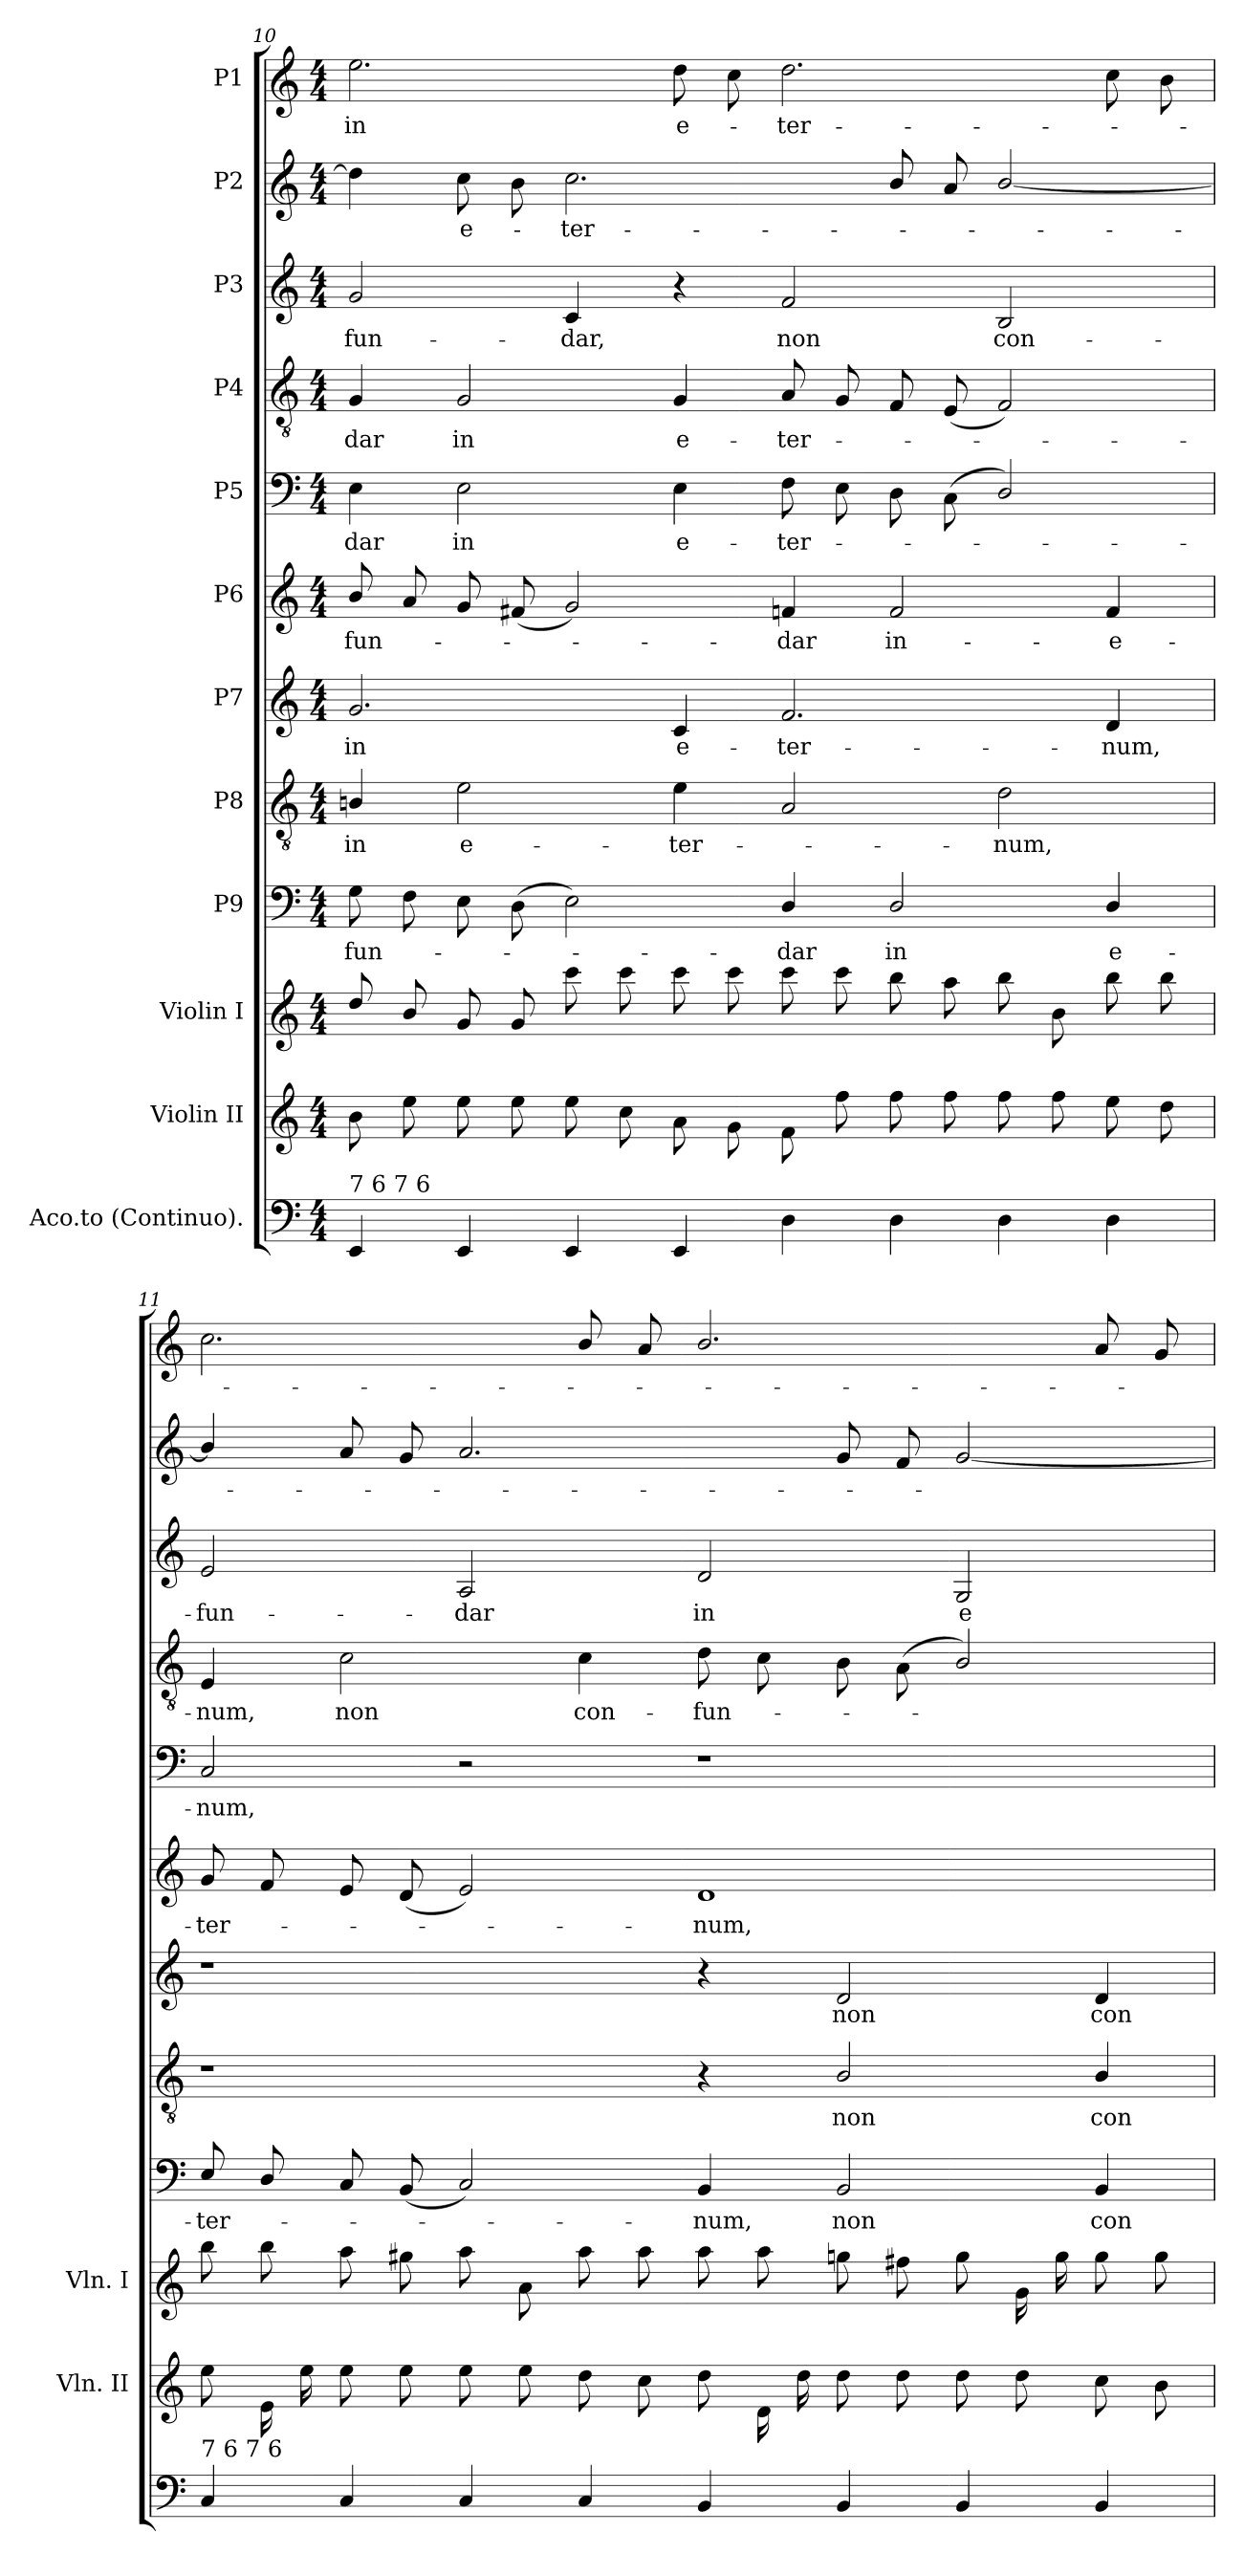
**kern	**kern	**kern	**kern	**text	**kern	**text	**kern	**text	**kern	**text	**kern	**text	**kern	**text	**kern	**text	**kern	**text	**kern	**text
*part12	*part11	*part10	*part9	*part9	*part8	*part8	*part7	*part7	*part6	*part6	*part5	*part5	*part4	*part4	*part3	*part3	*part2	*part2	*part1	*part1
*staff12	*staff11	*staff10	*staff9	*staff9	*staff8	*staff8	*staff7	*staff7	*staff6	*staff6	*staff5	*staff5	*staff4	*staff4	*staff3	*staff3	*staff2	*staff2	*staff1	*staff1
*I"Aco.to (Continuo).	*I"Violin II	*I"Violin I	*I"P9	*	*I"P8	*	*I"P7	*	*I"P6	*	*I"P5	*	*I"P4	*	*I"P3	*	*I"P2	*	*I"P1	*
*	*I'Vln. II	*I'Vln. I	*	*	*	*	*	*	*	*	*	*	*	*	*	*	*	*	*	*
*clefF4	*clefG2	*clefG2	*clefF4	*	*clefGv2	*	*clefG2	*	*clefG2	*	*clefF4	*	*clefGv2	*	*clefG2	*	*clefG2	*	*clefG2	*
*	*	*	*	*	*ITrd7c12	*	*	*	*	*	*	*	*ITrd7c12	*	*	*	*	*	*	*
*k[]	*k[]	*k[]	*k[]	*	*k[]	*	*k[]	*	*k[]	*	*k[]	*	*k[]	*	*k[]	*	*k[]	*	*k[]	*
*C:	*C:	*C:	*C:	*	*C:	*	*C:	*	*C:	*	*C:	*	*C:	*	*C:	*	*C:	*	*C:	*
*M4/4	*M4/4	*M4/4	*M4/4	*	*M4/4	*	*M4/4	*	*M4/4	*	*M4/4	*	*M4/4	*	*M4/4	*	*M4/4	*	*M4/4	*
=10	=10	=10	=10	=10	=10	=10	=10	=10	=10	=10	=10	=10	=10	=10	=10	=10	=10	=10	=10	=10
!	!	!	!	!LO:LY:b:color=#000000	!	!	!	!	!	!	!	!	!	!	!	!	!	!	!	!
!	!	!	!	!	!	!LO:LY:b:color=#000000	!	!	!	!	!	!	!	!	!	!	!	!	!	!
!	!	!	!	!	!	!	!	!LO:LY:b:color=#000000	!	!	!	!	!	!	!	!	!	!	!	!
!	!	!	!	!	!	!	!	!	!	!LO:LY:b:color=#000000	!	!	!	!	!	!	!	!	!	!
!	!	!	!	!	!	!	!	!	!	!	!	!LO:LY:b:color=#000000	!	!	!	!	!	!	!	!
!	!	!	!	!	!	!	!	!	!	!	!	!	!	!LO:LY:b:color=#000000	!	!	!	!	!	!
!	!	!	!	!	!	!	!	!	!	!	!	!	!	!	!	!LO:LY:b:color=#000000	!	!	!	!
!LO:TX:a:t=7                       6                     7                       6	!	!	!	!	!	!	!	!	!	!	!	!	!	!	!	!	!	!	!	!
!	!	!	!	!	!	!	!	!	!	!	!	!	!	!	!	!	!	!	!	!LO:LY:b:color=#000000
4EEi/	8bi\	8ddi/	8Gi\	-fun-	4BBni/	in	2.gi/	in	8bi/	-fun-	4Ei\	-dar	4GGi/	-dar	2gi/	-fun-	4ddi\]	.	2.eei\	in
.	8eei\	8bi/	8Fi\	.	.	.	.	.	8ai/	.	.	.	.	.	.	.	.	.	.	.
!	!	!	!	!	!	!LO:LY:b:color=#000000	!	!	!	!	!	!	!	!	!	!	!	!	!	!
!	!	!	!	!	!	!	!	!	!	!	!	!LO:LY:b:color=#000000	!	!	!	!	!	!	!	!
!	!	!	!	!	!	!	!	!	!	!	!	!	!	!LO:LY:b:color=#000000	!	!	!	!	!	!
!	!	!	!	!	!	!	!	!	!	!	!	!	!	!	!	!	!	!LO:LY:b:color=#000000	!	!
4EEi/	8eei\	8gi/	8Ei\	.	2Ei\	e-	.	.	8gi/	.	2Ei\	in	2GGi/	in	.	.	8cci\	-e-	.	.
.	8eei\	8gi/	(8Di\	.	.	.	.	.	(8f#Xi/	.	.	.	.	.	.	.	8bi\	.	.	.
!	!	!	!	!	!	!	!	!	!	!	!	!	!	!	!	!LO:LY:b:color=#000000	!	!	!	!
!	!	!	!	!	!	!	!	!	!	!	!	!	!	!	!	!	!	!LO:LY:b:color=#000000	!	!
4EEi/	8eei\	8ccci\	2Ei\)	.	.	.	.	.	2gi/)	.	.	.	.	.	4ci/	-dar,	2.cci\	-ter-	.	.
.	8cci\	8ccci\	.	.	.	.	.	.	.	.	.	.	.	.	.	.	.	.	.	.
!	!	!	!	!	!	!LO:LY:b:color=#000000	!	!	!	!	!	!	!	!	!	!	!	!	!	!
!	!	!	!	!	!	!	!	!LO:LY:b:color=#000000	!	!	!	!	!	!	!	!	!	!	!	!
!	!	!	!	!	!	!	!	!	!	!	!	!LO:LY:b:color=#000000	!	!	!	!	!	!	!	!
!	!	!	!	!	!	!	!	!	!	!	!	!	!	!LO:LY:b:color=#000000	!	!	!	!	!	!
!	!	!	!	!	!	!	!	!	!	!	!	!	!	!	!	!	!	!	!	!LO:LY:b:color=#000000
4EEi/	8ai\	8ccci\	.	.	4Ei\	-ter-	4ci/	e-	.	.	4Ei\	e-	4GGi/	e-	4r	.	.	.	8ddi\	e-
.	8gi\	8ccci\	.	.	.	.	.	.	.	.	.	.	.	.	.	.	.	.	8cci\	.
!	!	!	!	!LO:LY:b:color=#000000	!	!	!	!	!	!	!	!	!	!	!	!	!	!	!	!
!	!	!	!	!	!	!	!	!LO:LY:b:color=#000000	!	!	!	!	!	!	!	!	!	!	!	!
!	!	!	!	!	!	!	!	!	!	!LO:LY:b:color=#000000	!	!	!	!	!	!	!	!	!	!
!	!	!	!	!	!	!	!	!	!	!	!	!LO:LY:b:color=#000000	!	!	!	!	!	!	!	!
!	!	!	!	!	!	!	!	!	!	!	!	!	!	!LO:LY:b:color=#000000	!	!	!	!	!	!
!	!	!	!	!	!	!	!	!	!	!	!	!	!	!	!	!LO:LY:b:color=#000000	!	!	!	!
!	!	!	!	!	!	!	!	!	!	!	!	!	!	!	!	!	!	!	!	!LO:LY:b:color=#000000
4Di\	8fi\	8ccci\	4Di/	-dar	2AAi/	.	2.fi/	-ter-	4fni/	-dar	8Fi\	-ter-	8AAi/	-ter-	2fi/	non	.	.	2.ddi\	-ter-
.	8ffi\	8ccci\	.	.	.	.	.	.	.	.	8Ei\	.	8GGi/	.	.	.	.	.	.	.
!	!	!	!	!LO:LY:b:color=#000000	!	!	!	!	!	!	!	!	!	!	!	!	!	!	!	!
!	!	!	!	!	!	!	!	!	!	!LO:LY:b:color=#000000	!	!	!	!	!	!	!	!	!	!
4Di\	8ffi\	8bbi\	2Di/	in	.	.	.	.	2fi/	in-	8Di\	.	8FFi/	.	.	.	8bi/	.	.	.
.	8ffi\	8aai\	.	.	.	.	.	.	.	.	(8Ci\	.	(8EEi/	.	.	.	8ai/	.	.	.
!	!	!	!	!	!	!LO:LY:b:color=#000000	!	!	!	!	!	!	!	!	!	!	!	!	!	!
!	!	!	!	!	!	!	!	!	!	!	!	!	!	!	!	!LO:LY:b:color=#000000	!	!	!	!
4Di\	8ffi\	8bbi\	.	.	2Di\	-num,	.	.	.	.	2Di/)	.	2FFi/)	.	2Bi/	con-	[2bi/	.	.	.
.	8ffi\	8bi\	.	.	.	.	.	.	.	.	.	.	.	.	.	.	.	.	.	.
!	!	!	!	!LO:LY:b:color=#000000	!	!	!	!	!	!	!	!	!	!	!	!	!	!	!	!
!	!	!	!	!	!	!	!	!LO:LY:b:color=#000000	!	!	!	!	!	!	!	!	!	!	!	!
!	!	!	!	!	!	!	!	!	!	!LO:LY:b:color=#000000	!	!	!	!	!	!	!	!	!	!
4Di\	8eei\	8bbi\	4Di/	e-	.	.	4di/	-num,	4fi/	-e-	.	.	.	.	.	.	.	.	8cci\	.
.	8ddi\	8bbi\	.	.	.	.	.	.	.	.	.	.	.	.	.	.	.	.	8bi\	.
!!LO:PB:g=z
=11	=11	=11	=11	=11	=11	=11	=11	=11	=11	=11	=11	=11	=11	=11	=11	=11	=11	=11	=11	=11
!	!	!	!	!LO:LY:b:color=#000000	!	!	!	!	!	!	!	!	!	!	!	!	!	!	!	!
!	!	!	!	!	!	!	!	!	!	!LO:LY:b:color=#000000	!	!	!	!	!	!	!	!	!	!
!	!	!	!	!	!	!	!	!	!	!	!	!LO:LY:b:color=#000000	!	!	!	!	!	!	!	!
!	!	!	!	!	!	!	!	!	!	!	!	!	!	!LO:LY:b:color=#000000	!	!	!	!	!	!
!LO:TX:a:t=7                       6                           7                       6	!	!	!	!	!	!	!	!	!	!	!	!	!	!	!	!	!	!	!	!
!	!	!	!	!	!	!	!	!	!	!	!	!	!	!	!	!LO:LY:b:color=#000000	!	!	!	!
4Ci/	8eei\	8bbi\	8Ei/	-ter-	1r	.	1r	.	8gi/	-ter-	2Ci/	-num,	4EEi/	-num,	2ei/	-fun-	4bi/]	.	2.cci\	.
.	16ei\	8bbi\	8Di/	.	.	.	.	.	8fi/	.	.	.	.	.	.	.	.	.	.	.
.	16eei\	.	.	.	.	.	.	.	.	.	.	.	.	.	.	.	.	.	.	.
!	!	!	!	!	!	!	!	!	!	!	!	!	!	!LO:LY:b:color=#000000	!	!	!	!	!	!
4Ci/	8eei\	8aai\	8Ci/	.	.	.	.	.	8ei/	.	.	.	2Ci\	non	.	.	8ai/	.	.	.
.	8eei\	8gg#Xi\	(8BBi/	.	.	.	.	.	(8di/	.	.	.	.	.	.	.	8gi/	.	.	.
!	!	!	!	!	!	!	!	!	!	!	!	!	!	!	!	!LO:LY:b:color=#000000	!	!	!	!
4Ci/	8eei\	8aai\	2Ci/)	.	.	.	.	.	2ei/)	.	2r	.	.	.	2Ai/	-dar	2.ai/	.	.	.
.	8eei\	8ai\	.	.	.	.	.	.	.	.	.	.	.	.	.	.	.	.	.	.
!	!	!	!	!	!	!	!	!	!	!	!	!	!	!LO:LY:b:color=#000000	!	!	!	!	!	!
4Ci/	8ddi\	8aai\	.	.	.	.	.	.	.	.	.	.	4Ci\	con-	.	.	.	.	8bi/	.
.	8cci\	8aai\	.	.	.	.	.	.	.	.	.	.	.	.	.	.	.	.	8ai/	.
!	!	!	!	!LO:LY:b:color=#000000	!	!	!	!	!	!	!	!	!	!	!	!	!	!	!	!
!	!	!	!	!	!	!	!	!	!	!LO:LY:b:color=#000000	!	!	!	!	!	!	!	!	!	!
!	!	!	!	!	!	!	!	!	!	!	!	!	!	!LO:LY:b:color=#000000	!	!	!	!	!	!
!	!	!	!	!	!	!	!	!	!	!	!	!	!	!	!	!LO:LY:b:color=#000000	!	!	!	!
4BBi/	8ddi\	8aai\	4BBi/	-num,	4r	.	4r	.	1di	-num,	1r	.	8Di\	-fun-	2di/	in	.	.	2.bi/	.
.	16di\	8aai\	.	.	.	.	.	.	.	.	.	.	8Ci\	.	.	.	.	.	.	.
.	16ddi\	.	.	.	.	.	.	.	.	.	.	.	.	.	.	.	.	.	.	.
!	!	!	!	!LO:LY:b:color=#000000	!	!	!	!	!	!	!	!	!	!	!	!	!	!	!	!
!	!	!	!	!	!	!LO:LY:b:color=#000000	!	!	!	!	!	!	!	!	!	!	!	!	!	!
!	!	!	!	!	!	!	!	!LO:LY:b:color=#000000	!	!	!	!	!	!	!	!	!	!	!	!
4BBi/	8ddi\	8ggni\	2BBi/	non	2BBi/	non	2di/	non	.	.	.	.	8BBi\	.	.	.	8gi/	.	.	.
.	8ddi\	8ff#Xi\	.	.	.	.	.	.	.	.	.	.	(8AAi\	.	.	.	8fi/	.	.	.
!	!	!	!	!	!	!	!	!	!	!	!	!	!	!	!	!LO:LY:b:color=#000000	!	!	!	!
4BBi/	8ddi\	8ggi\	.	.	.	.	.	.	.	.	.	.	2BBi/)	.	2Gi/	e-	[2gi/	.	.	.
.	8ddi\	16gi\	.	.	.	.	.	.	.	.	.	.	.	.	.	.	.	.	.	.
.	.	16ggi\	.	.	.	.	.	.	.	.	.	.	.	.	.	.	.	.	.	.
!	!	!	!	!LO:LY:b:color=#000000	!	!	!	!	!	!	!	!	!	!	!	!	!	!	!	!
!	!	!	!	!	!	!LO:LY:b:color=#000000	!	!	!	!	!	!	!	!	!	!	!	!	!	!
!	!	!	!	!	!	!	!	!LO:LY:b:color=#000000	!	!	!	!	!	!	!	!	!	!	!	!
4BBi/	8cci\	8ggi\	4BBi/	con-	4BBi/	con-	4di/	con-	.	.	.	.	.	.	.	.	.	.	8ai/	.
.	8bi\	8ggi\	.	.	.	.	.	.	.	.	.	.	.	.	.	.	.	.	8gi/	.
=	=	=	=	=	=	=	=	=	=	=	=	=	=	=	=	=	=	=	=	=
*-	*-	*-	*-	*-	*-	*-	*-	*-	*-	*-	*-	*-	*-	*-	*-	*-	*-	*-	*-	*-
